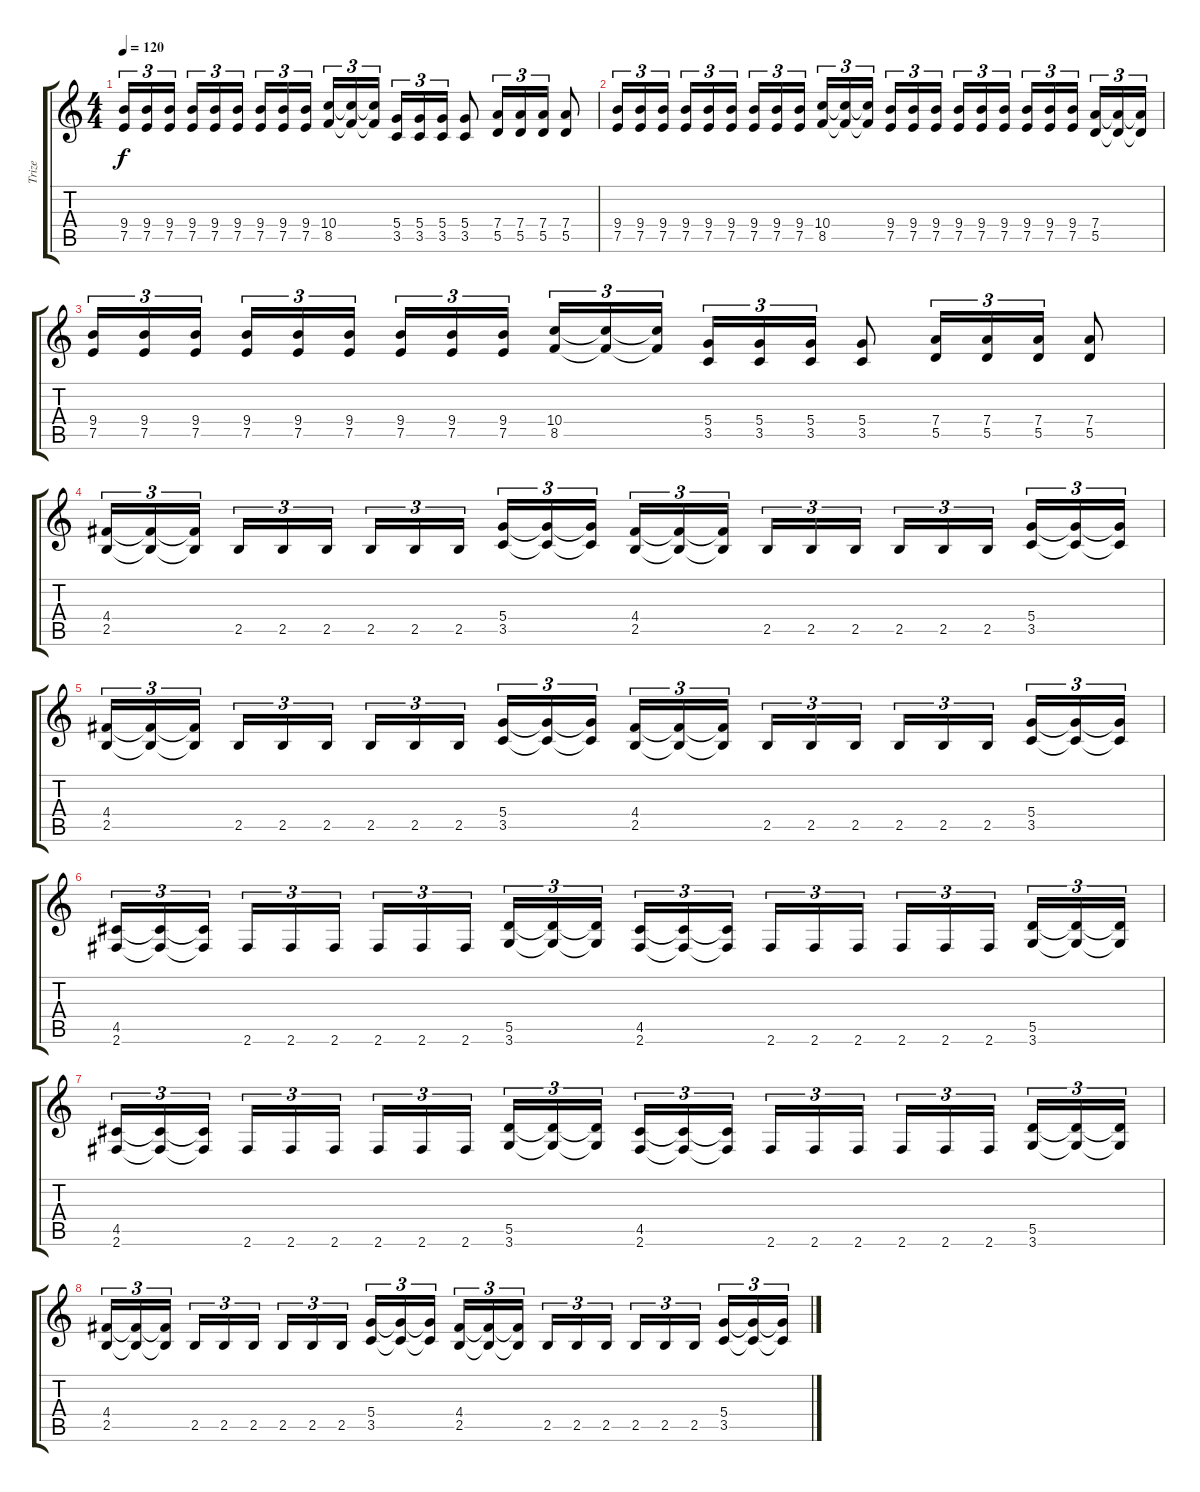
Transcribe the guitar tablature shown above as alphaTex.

\track ("Trize" "Trize") {instrument distortionguitar}
\staff {score tabs}
\tuning (E4 B3 G3 D3 A2 E2) {hide}
\ts (4 4)
\tempo 120
\clef g2
\ks c
(9.4 7.5).16{tu (3 2) dy f} (9.4 7.5).16{tu (3 2)} (9.4 7.5).16{tu (3 2)} (9.4 7.5).16{tu (3 2)} (9.4 7.5).16{tu (3 2)} (9.4 7.5).16{tu (3 2)} (9.4 7.5).16{tu (3 2)} (9.4 7.5).16{tu (3 2)} (9.4 7.5).16{tu (3 2)} (10.4 8.5).16{tu (3 2)} (10.4{t} 8.5{t}).16{tu (3 2)} (10.4{t} 8.5{t}).16{tu (3 2)} (5.4 3.5).16{tu (3 2)} (5.4 3.5).16{tu (3 2)} (5.4 3.5).16{tu (3 2)} (5.4 3.5).8 (7.4 5.5).16{tu (3 2)} (7.4 5.5).16{tu (3 2)} (7.4 5.5).16{tu (3 2)} (7.4 5.5).8 |
(9.4 7.5).16{tu (3 2)} (9.4 7.5).16{tu (3 2)} (9.4 7.5).16{tu (3 2)} (9.4 7.5).16{tu (3 2)} (9.4 7.5).16{tu (3 2)} (9.4 7.5).16{tu (3 2)} (9.4 7.5).16{tu (3 2)} (9.4 7.5).16{tu (3 2)} (9.4 7.5).16{tu (3 2)} (10.4 8.5).16{tu (3 2)} (10.4{t} 8.5{t}).16{tu (3 2)} (10.4{t} 8.5{t}).16{tu (3 2)} (9.4 7.5).16{tu (3 2)} (9.4 7.5).16{tu (3 2)} (9.4 7.5).16{tu (3 2)} (9.4 7.5).16{tu (3 2)} (9.4 7.5).16{tu (3 2)} (9.4 7.5).16{tu (3 2)} (9.4 7.5).16{tu (3 2)} (9.4 7.5).16{tu (3 2)} (9.4 7.5).16{tu (3 2)} (7.4 5.5).16{tu (3 2)} (7.4{t} 5.5{t}).16{tu (3 2)} (7.4{t} 5.5{t}).16{tu (3 2)} |
(9.4 7.5).16{tu (3 2)} (9.4 7.5).16{tu (3 2)} (9.4 7.5).16{tu (3 2)} (9.4 7.5).16{tu (3 2)} (9.4 7.5).16{tu (3 2)} (9.4 7.5).16{tu (3 2)} (9.4 7.5).16{tu (3 2)} (9.4 7.5).16{tu (3 2)} (9.4 7.5).16{tu (3 2)} (10.4 8.5).16{tu (3 2)} (10.4{t} 8.5{t}).16{tu (3 2)} (10.4{t} 8.5{t}).16{tu (3 2)} (5.4 3.5).16{tu (3 2)} (5.4 3.5).16{tu (3 2)} (5.4 3.5).16{tu (3 2)} (5.4 3.5).8 (7.4 5.5).16{tu (3 2)} (7.4 5.5).16{tu (3 2)} (7.4 5.5).16{tu (3 2)} (7.4 5.5).8 |
(4.4 2.5).16{tu (3 2)} (4.4{t} 2.5{t}).16{tu (3 2)} (4.4{t} 2.5{t}).16{tu (3 2)} 2.5.16{tu (3 2)} 2.5.16{tu (3 2)} 2.5.16{tu (3 2)} 2.5.16{tu (3 2)} 2.5.16{tu (3 2)} 2.5.16{tu (3 2)} (5.4 3.5).16{tu (3 2)} (5.4{t} 3.5{t}).16{tu (3 2)} (5.4{t} 3.5{t}).16{tu (3 2)} (4.4 2.5).16{tu (3 2)} (4.4{t} 2.5{t}).16{tu (3 2)} (4.4{t} 2.5{t}).16{tu (3 2)} 2.5.16{tu (3 2)} 2.5.16{tu (3 2)} 2.5.16{tu (3 2)} 2.5.16{tu (3 2)} 2.5.16{tu (3 2)} 2.5.16{tu (3 2)} (5.4 3.5).16{tu (3 2)} (5.4{t} 3.5{t}).16{tu (3 2)} (5.4{t} 3.5{t}).16{tu (3 2)} |
(4.4 2.5).16{tu (3 2)} (4.4{t} 2.5{t}).16{tu (3 2)} (4.4{t} 2.5{t}).16{tu (3 2)} 2.5.16{tu (3 2)} 2.5.16{tu (3 2)} 2.5.16{tu (3 2)} 2.5.16{tu (3 2)} 2.5.16{tu (3 2)} 2.5.16{tu (3 2)} (5.4 3.5).16{tu (3 2)} (5.4{t} 3.5{t}).16{tu (3 2)} (5.4{t} 3.5{t}).16{tu (3 2)} (4.4 2.5).16{tu (3 2)} (4.4{t} 2.5{t}).16{tu (3 2)} (4.4{t} 2.5{t}).16{tu (3 2)} 2.5.16{tu (3 2)} 2.5.16{tu (3 2)} 2.5.16{tu (3 2)} 2.5.16{tu (3 2)} 2.5.16{tu (3 2)} 2.5.16{tu (3 2)} (5.4 3.5).16{tu (3 2)} (5.4{t} 3.5{t}).16{tu (3 2)} (5.4{t} 3.5{t}).16{tu (3 2)} |
(4.5 2.6).16{tu (3 2)} (4.5{t} 2.6{t}).16{tu (3 2)} (4.5{t} 2.6{t}).16{tu (3 2)} 2.6.16{tu (3 2)} 2.6.16{tu (3 2)} 2.6.16{tu (3 2)} 2.6.16{tu (3 2)} 2.6.16{tu (3 2)} 2.6.16{tu (3 2)} (5.5 3.6).16{tu (3 2)} (5.5{t} 3.6{t}).16{tu (3 2)} (5.5{t} 3.6{t}).16{tu (3 2)} (4.5 2.6).16{tu (3 2)} (4.5{t} 2.6{t}).16{tu (3 2)} (4.5{t} 2.6{t}).16{tu (3 2)} 2.6.16{tu (3 2)} 2.6.16{tu (3 2)} 2.6.16{tu (3 2)} 2.6.16{tu (3 2)} 2.6.16{tu (3 2)} 2.6.16{tu (3 2)} (5.5 3.6).16{tu (3 2)} (5.5{t} 3.6{t}).16{tu (3 2)} (5.5{t} 3.6{t}).16{tu (3 2)} |
(4.5 2.6).16{tu (3 2)} (4.5{t} 2.6{t}).16{tu (3 2)} (4.5{t} 2.6{t}).16{tu (3 2)} 2.6.16{tu (3 2)} 2.6.16{tu (3 2)} 2.6.16{tu (3 2)} 2.6.16{tu (3 2)} 2.6.16{tu (3 2)} 2.6.16{tu (3 2)} (5.5 3.6).16{tu (3 2)} (5.5{t} 3.6{t}).16{tu (3 2)} (5.5{t} 3.6{t}).16{tu (3 2)} (4.5 2.6).16{tu (3 2)} (4.5{t} 2.6{t}).16{tu (3 2)} (4.5{t} 2.6{t}).16{tu (3 2)} 2.6.16{tu (3 2)} 2.6.16{tu (3 2)} 2.6.16{tu (3 2)} 2.6.16{tu (3 2)} 2.6.16{tu (3 2)} 2.6.16{tu (3 2)} (5.5 3.6).16{tu (3 2)} (5.5{t} 3.6{t}).16{tu (3 2)} (5.5{t} 3.6{t}).16{tu (3 2)} |
(4.4 2.5).16{tu (3 2)} (4.4{t} 2.5{t}).16{tu (3 2)} (4.4{t} 2.5{t}).16{tu (3 2)} 2.5.16{tu (3 2)} 2.5.16{tu (3 2)} 2.5.16{tu (3 2)} 2.5.16{tu (3 2)} 2.5.16{tu (3 2)} 2.5.16{tu (3 2)} (5.4 3.5).16{tu (3 2)} (5.4{t} 3.5{t}).16{tu (3 2)} (5.4{t} 3.5{t}).16{tu (3 2)} (4.4 2.5).16{tu (3 2)} (4.4{t} 2.5{t}).16{tu (3 2)} (4.4{t} 2.5{t}).16{tu (3 2)} 2.5.16{tu (3 2)} 2.5.16{tu (3 2)} 2.5.16{tu (3 2)} 2.5.16{tu (3 2)} 2.5.16{tu (3 2)} 2.5.16{tu (3 2)} (5.4 3.5).16{tu (3 2)} (5.4{t} 3.5{t}).16{tu (3 2)} (5.4{t} 3.5{t}).16{tu (3 2)}
